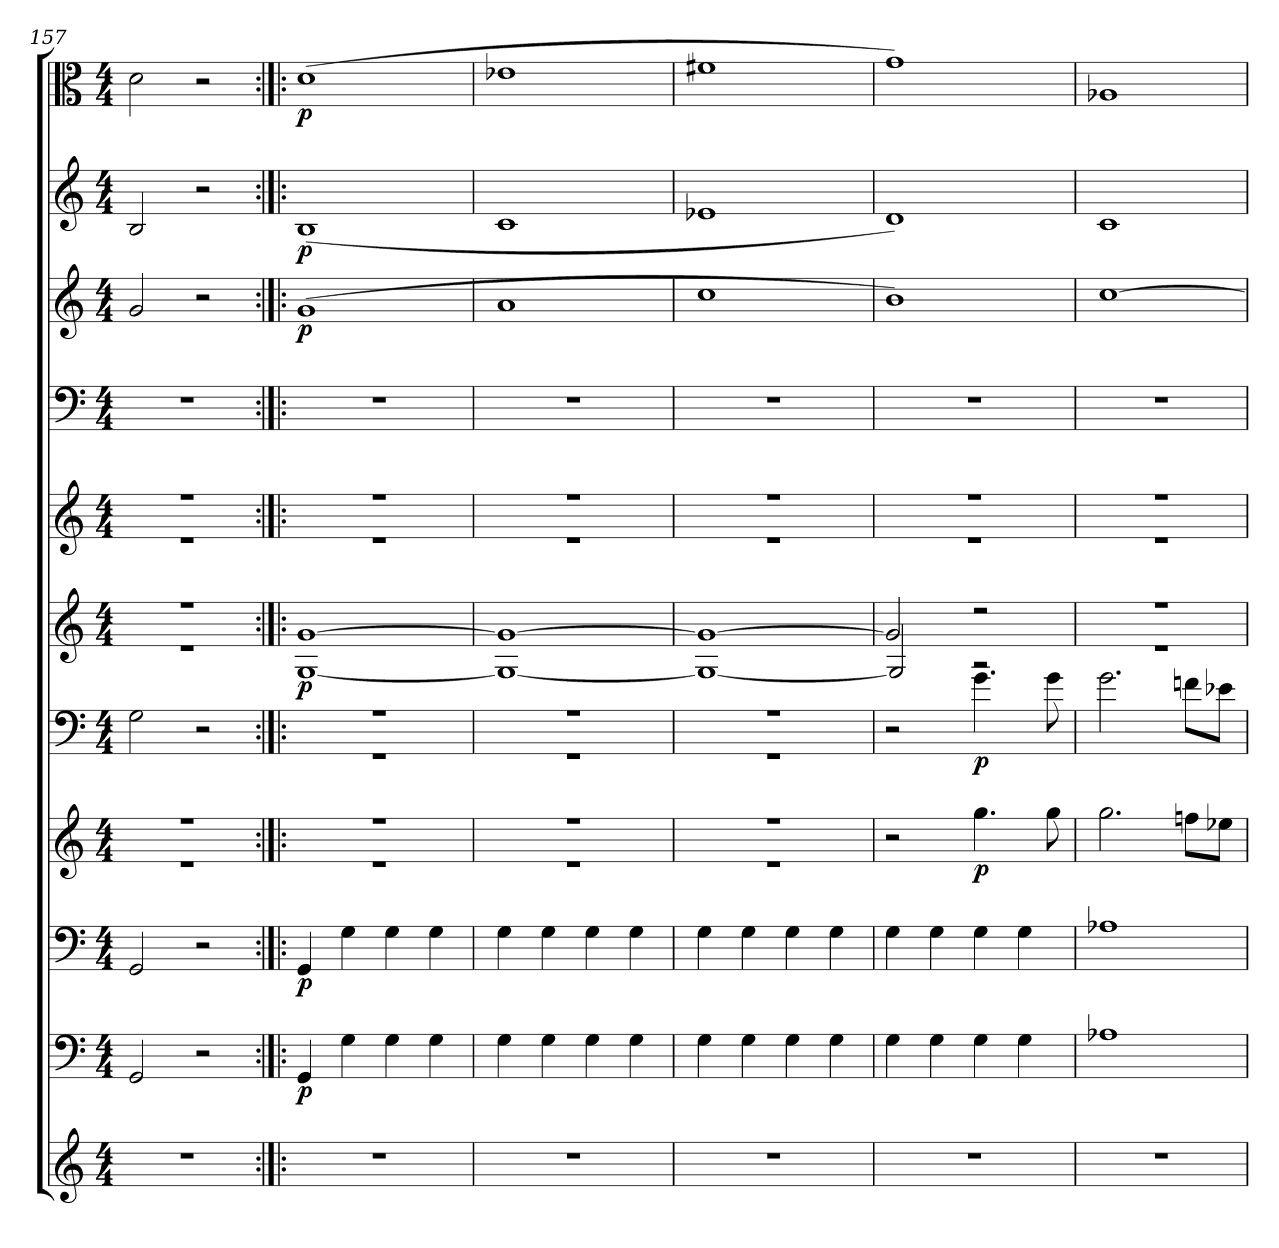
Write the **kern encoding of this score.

**kern	**kern	**dynam	**kern	**dynam	**kern	**dynam	**kern	**dynam	**kern	**dynam	**kern	**kern	**kern	**dynam	**kern	**dynam	**kern	**dynam
*part11	*part10	*part10	*part9	*part9	*part8	*part8	*part7	*part7	*part6	*part6	*part5	*part4	*part3	*part3	*part2	*part2	*part1	*part1
*staff11	*staff10	*staff10	*staff9	*staff9	*staff8	*staff8	*staff7	*staff7	*staff6	*staff6	*staff5	*staff4	*staff3	*staff3	*staff2	*staff2	*staff1	*staff1
*clefG2	*clefF4	*	*clefF4	*	*clefG2	*	*clefF4	*	*clefG2	*	*clefG2	*clefF4	*clefG2	*	*clefG2	*	*clefC3	*
*k[]	*k[]	*	*k[]	*	*k[]	*	*k[]	*	*k[]	*	*k[]	*k[]	*k[]	*	*k[]	*	*k[]	*
*C:	*C:	*	*C:	*	*C:	*	*C:	*	*C:	*	*C:	*C:	*C:	*	*C:	*	*C:	*
*M4/4	*M4/4	*	*M4/4	*	*M4/4	*	*M4/4	*	*M4/4	*	*M4/4	*M4/4	*M4/4	*	*M4/4	*	*M4/4	*
=157	=157	=157	=157	=157	=157	=157	=157	=157	=157	=157	=157	=157	=157	=157	=157	=157	=157	=157
*	*	*	*	*	*^	*	*	*	*^	*	*^	*	*	*	*	*	*	*
1r	2GG/	.	2GG/	.	1r	1r	.	2G\	.	1r	1r	.	1r	1r	1r	2g/	.	2B/	.	2d\	.
.	2r	.	2r	.	.	.	.	2r	.	.	.	.	.	.	.	2r	.	2r	.	2r	.
=158:|!|:	=158:|!|:	=158:|!|:	=158:|!|:	=158:|!|:	=158:|!|:	=158:|!|:	=158:|!|:	=158:|!|:	=158:|!|:	=158:|!|:	=158:|!|:	=158:|!|:	=158:|!|:	=158:|!|:	=158:|!|:	=158:|!|:	=158:|!|:	=158:|!|:	=158:|!|:	=158:|!|:	=158:|!|:
*	*	*	*	*	*	*	*	*^	*	*	*	*	*	*	*	*	*	*	*	*	*
1r	4GG/	p	4GG/	p	1r	1r	.	1r	1r	.	[1g/	[1G/	p	1r	1r	1r	(1g/	p	(1B/	p	(1d\	p
.	4G\	.	4G\	.	.	.	.	.	.	.	.	.	.	.	.	.	.	.	.	.	.	.
.	4G\	.	4G\	.	.	.	.	.	.	.	.	.	.	.	.	.	.	.	.	.	.	.
.	4G\	.	4G\	.	.	.	.	.	.	.	.	.	.	.	.	.	.	.	.	.	.	.
=159	=159	=159	=159	=159	=159	=159	=159	=159	=159	=159	=159	=159	=159	=159	=159	=159	=159	=159	=159	=159	=159	=159
1r	4G\	.	4G\	.	1r	1r	.	1r	1r	.	1g/_	1G/_	.	1r	1r	1r	1a/	.	1c/	.	1e-X\	.
.	4G\	.	4G\	.	.	.	.	.	.	.	.	.	.	.	.	.	.	.	.	.	.	.
.	4G\	.	4G\	.	.	.	.	.	.	.	.	.	.	.	.	.	.	.	.	.	.	.
.	4G\	.	4G\	.	.	.	.	.	.	.	.	.	.	.	.	.	.	.	.	.	.	.
=160	=160	=160	=160	=160	=160	=160	=160	=160	=160	=160	=160	=160	=160	=160	=160	=160	=160	=160	=160	=160	=160	=160
1r	4G\	.	4G\	.	1r	1r	.	1r	1r	.	1g/_	1G/_	.	1r	1r	1r	1cc\	.	1e-X/	.	1f#X\	.
.	4G\	.	4G\	.	.	.	.	.	.	.	.	.	.	.	.	.	.	.	.	.	.	.
.	4G\	.	4G\	.	.	.	.	.	.	.	.	.	.	.	.	.	.	.	.	.	.	.
.	4G\	.	4G\	.	.	.	.	.	.	.	.	.	.	.	.	.	.	.	.	.	.	.
*	*	*	*	*	*v	*v	*	*	*	*	*	*	*	*	*	*	*	*	*	*	*	*
*	*	*	*	*	*	*	*v	*v	*	*	*	*	*	*	*	*	*	*	*	*	*
=161	=161	=161	=161	=161	=161	=161	=161	=161	=161	=161	=161	=161	=161	=161	=161	=161	=161	=161	=161	=161
1r	4G\	.	4G\	.	2r	.	2r	.	2g/]	2G/]	.	1r	1r	1r	1b\)	.	1d/)	.	1g\)	.
.	4G\	.	4G\	.	.	.	.	.	.	.	.	.	.	.	.	.	.	.	.	.
.	4G\	.	4G\	.	4.gg\	p	4.g\	p	2r	2r	.	.	.	.	.	.	.	.	.	.
.	4G\	.	4G\	.	.	.	.	.	.	.	.	.	.	.	.	.	.	.	.	.
.	.	.	.	.	8gg\	.	8g\	.	.	.	.	.	.	.	.	.	.	.	.	.
=162	=162	=162	=162	=162	=162	=162	=162	=162	=162	=162	=162	=162	=162	=162	=162	=162	=162	=162	=162	=162
1r	1A-X\	.	1A-X\	.	2.gg\	.	2.g\	.	1r	1r	.	1r	1r	1r	[1cc\	.	1c/	.	1A-X/	.
.	.	.	.	.	8ffn\L	.	8fn\L	.	.	.	.	.	.	.	.	.	.	.	.	.
.	.	.	.	.	8ee-X\J	.	8e-X\J	.	.	.	.	.	.	.	.	.	.	.	.	.
*	*	*	*	*	*	*	*	*	*v	*v	*	*	*	*	*	*	*	*	*	*
*	*	*	*	*	*	*	*	*	*	*	*v	*v	*	*	*	*	*	*	*
=	=	=	=	=	=	=	=	=	=	=	=	=	=	=	=	=	=	=
*-	*-	*-	*-	*-	*-	*-	*-	*-	*-	*-	*-	*-	*-	*-	*-	*-	*-	*-
